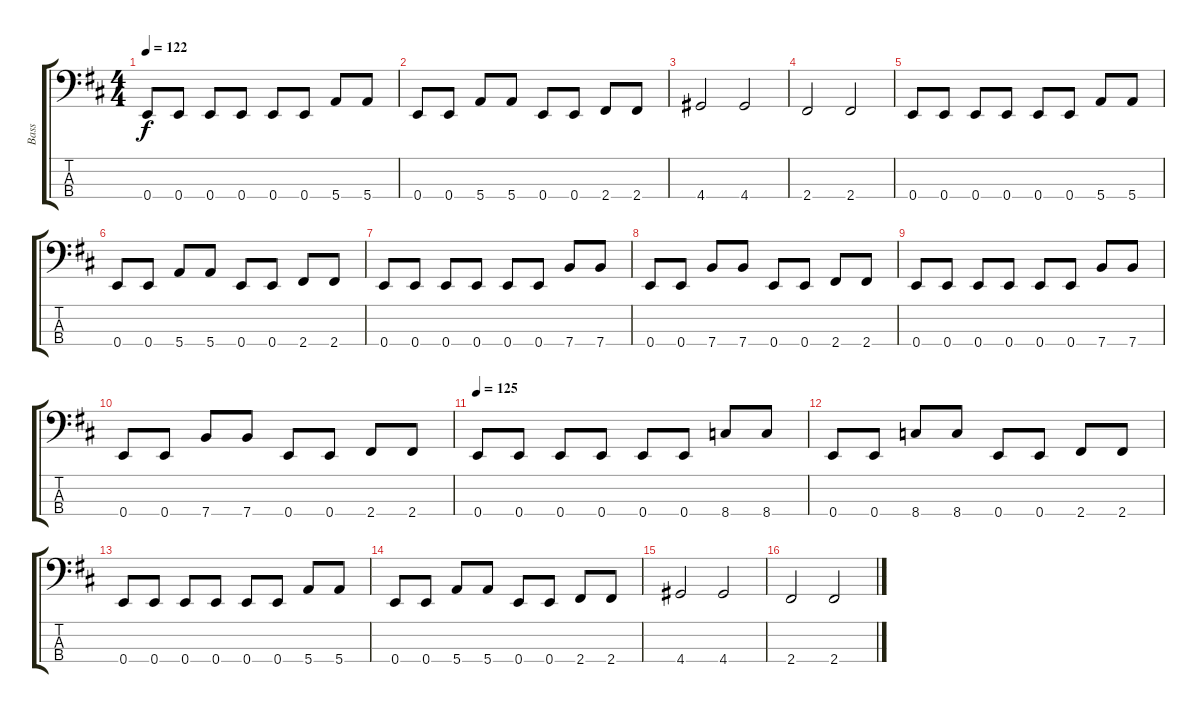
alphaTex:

\track ("Bass" "Bass") {instrument electricbassfinger}
\staff {score tabs}
\tuning (G2 D2 A1 E1) {hide}
\ts (4 4)
\tempo 122
\clef f4
\ks d
0.4.8{dy f} 0.4.8 0.4.8 0.4.8 0.4.8 0.4.8 5.4.8 5.4.8 |
0.4.8 0.4.8 5.4.8 5.4.8 0.4.8 0.4.8 2.4.8 2.4.8 |
4.4.2 4.4.2 |
2.4.2 2.4.2 |
0.4.8 0.4.8 0.4.8 0.4.8 0.4.8 0.4.8 5.4.8 5.4.8 |
0.4.8 0.4.8 5.4.8 5.4.8 0.4.8 0.4.8 2.4.8 2.4.8 |
0.4.8 0.4.8 0.4.8 0.4.8 0.4.8 0.4.8 7.4.8 7.4.8 |
0.4.8 0.4.8 7.4.8 7.4.8 0.4.8 0.4.8 2.4.8 2.4.8 |
0.4.8 0.4.8 0.4.8 0.4.8 0.4.8 0.4.8 7.4.8 7.4.8 |
0.4.8 0.4.8 7.4.8 7.4.8 0.4.8 0.4.8 2.4.8 2.4.8 |
\tempo 125
0.4.8 0.4.8 0.4.8 0.4.8 0.4.8 0.4.8 8.4.8 8.4.8 |
0.4.8 0.4.8 8.4.8 8.4.8 0.4.8 0.4.8 2.4.8 2.4.8 |
0.4.8 0.4.8 0.4.8 0.4.8 0.4.8 0.4.8 5.4.8 5.4.8 |
0.4.8 0.4.8 5.4.8 5.4.8 0.4.8 0.4.8 2.4.8 2.4.8 |
4.4.2 4.4.2 |
2.4.2 2.4.2
